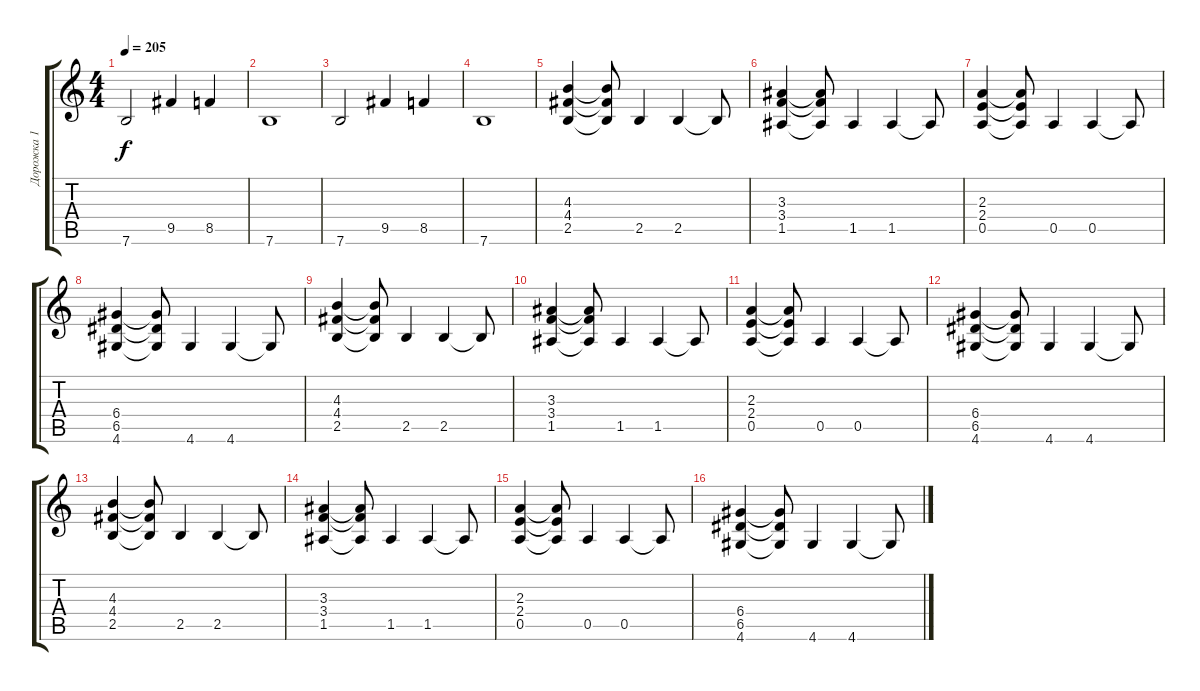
\track ("Дорожка 1" "Дорожка 1") {instrument distortionguitar}
\staff {score tabs}
\tuning (E4 B3 G3 D3 A2 E2) {hide}
\ts (4 4)
\tempo 205
\clef g2
\ks c
7.6.2{dy f} 9.5.4 8.5.4 |
7.6.1 |
7.6.2 9.5.4 8.5.4 |
7.6.1 |
(4.3 4.4 2.5).4 (4.3{t} 4.4{t} 2.5{t}).8 2.5.4 2.5.4 2.5{t}.8 |
(3.3 3.4 1.5).4 (3.3{t} 3.4{t} 1.5{t}).8 1.5.4 1.5.4 1.5{t}.8 |
(2.3 2.4 0.5).4 (2.3{t} 2.4{t} 0.5{t}).8 0.5.4 0.5.4 0.5{t}.8 |
(6.4 6.5 4.6).4 (6.4{t} 6.5{t} 4.6{t}).8 4.6.4 4.6.4 4.6{t}.8 |
(4.3 4.4 2.5).4 (4.3{t} 4.4{t} 2.5{t}).8 2.5.4 2.5.4 2.5{t}.8 |
(3.3 3.4 1.5).4 (3.3{t} 3.4{t} 1.5{t}).8 1.5.4 1.5.4 1.5{t}.8 |
(2.3 2.4 0.5).4 (2.3{t} 2.4{t} 0.5{t}).8 0.5.4 0.5.4 0.5{t}.8 |
(6.4 6.5 4.6).4 (6.4{t} 6.5{t} 4.6{t}).8 4.6.4 4.6.4 4.6{t}.8 |
(4.3 4.4 2.5).4 (4.3{t} 4.4{t} 2.5{t}).8 2.5.4 2.5.4 2.5{t}.8 |
(3.3 3.4 1.5).4 (3.3{t} 3.4{t} 1.5{t}).8 1.5.4 1.5.4 1.5{t}.8 |
(2.3 2.4 0.5).4 (2.3{t} 2.4{t} 0.5{t}).8 0.5.4 0.5.4 0.5{t}.8 |
(6.4 6.5 4.6).4 (6.4{t} 6.5{t} 4.6{t}).8 4.6.4 4.6.4 4.6{t}.8
